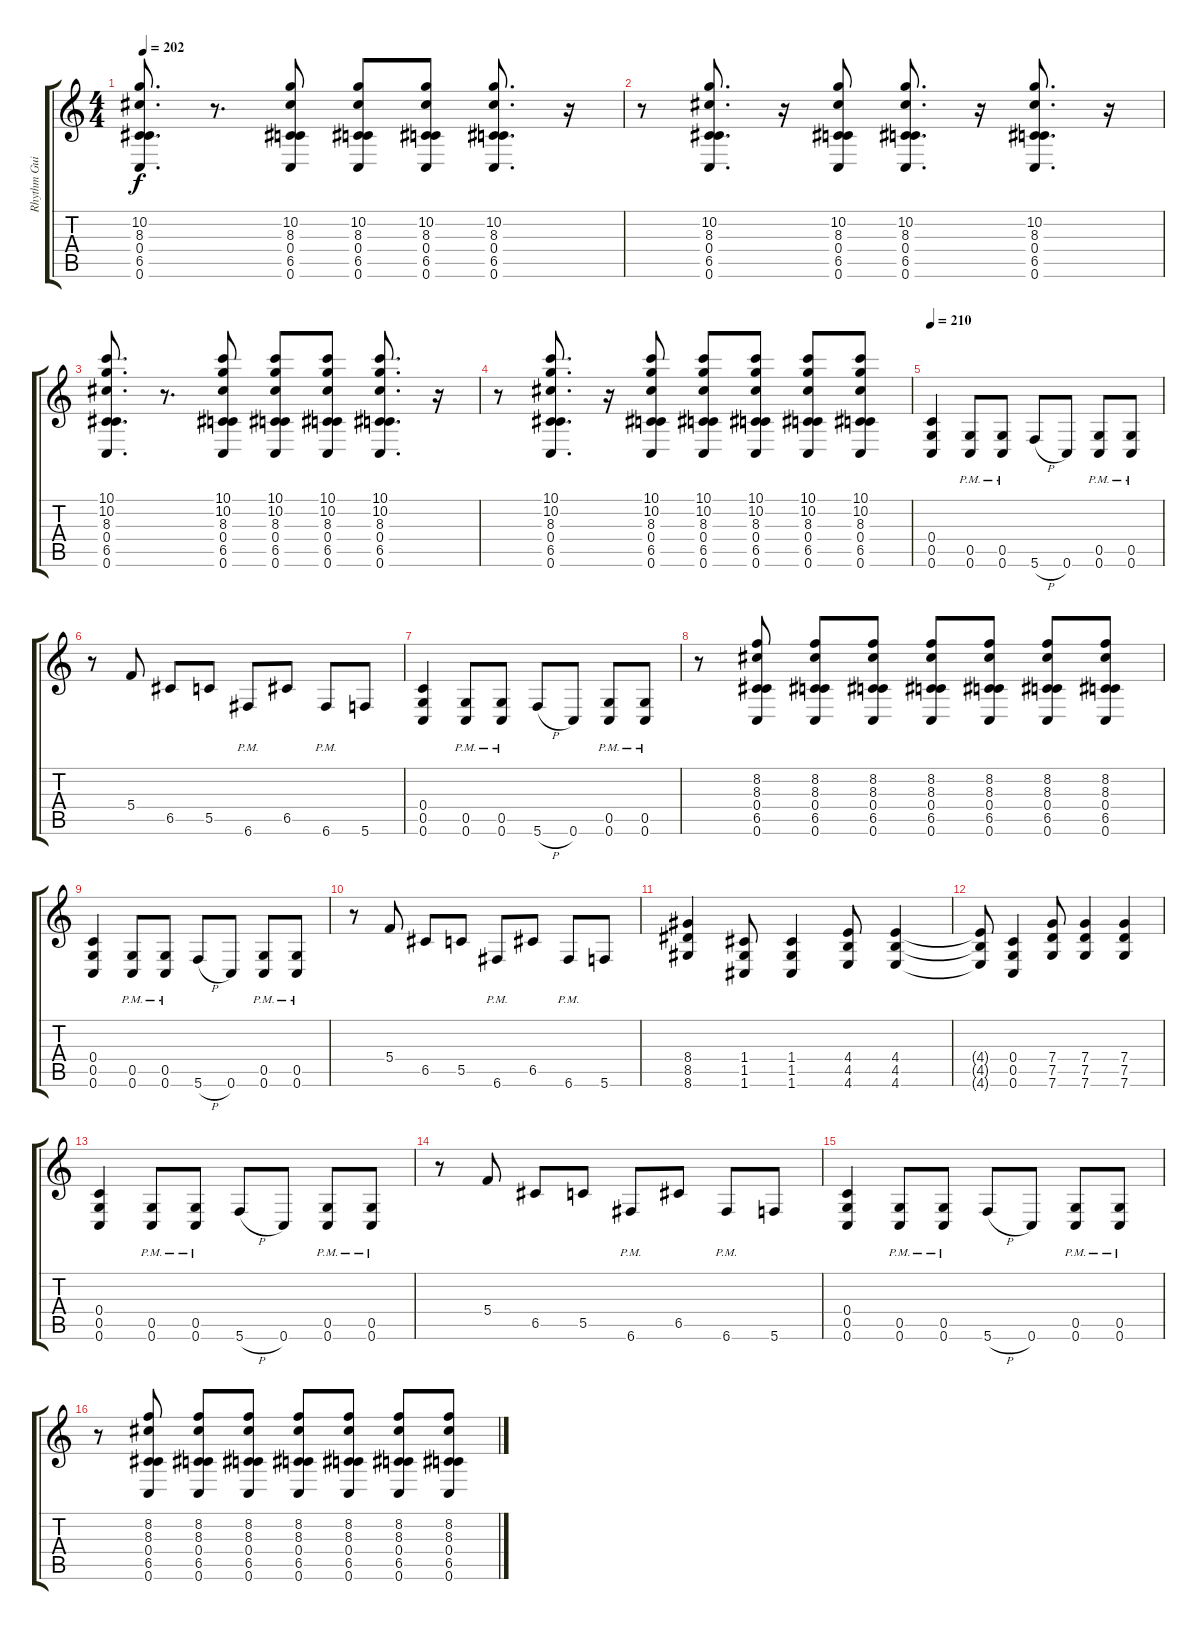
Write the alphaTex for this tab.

\track ("Rhythm Guitar 2" "Rhythm Gui") {instrument distortionguitar}
\staff {score tabs}
\tuning (D4 A3 F3 C3 G2 C2) {hide}
\ts (4 4)
\tempo 202
\clef g2
\ks c
(10.2 8.3 0.4 6.5 0.6).8{d dy f} r.8{d} (10.2 8.3 0.4 6.5 0.6).8 (10.2 8.3 0.4 6.5 0.6).8 (10.2 8.3 0.4 6.5 0.6).8 (10.2 8.3 0.4 6.5 0.6).8{d} r.16 |
r.8 (10.2 8.3 0.4 6.5 0.6).8{d} r.16 (10.2 8.3 0.4 6.5 0.6).8 (10.2 8.3 0.4 6.5 0.6).8{d} r.16 (10.2 8.3 0.4 6.5 0.6).8{d} r.16 |
(10.1 10.2 8.3 0.4 6.5 0.6).8{d} r.8{d} (10.1 10.2 8.3 0.4 6.5 0.6).8 (10.1 10.2 8.3 0.4 6.5 0.6).8 (10.1 10.2 8.3 0.4 6.5 0.6).8 (10.1 10.2 8.3 0.4 6.5 0.6).8{d} r.16 |
r.8 (10.1 10.2 8.3 0.4 6.5 0.6).8{d} r.16 (10.1 10.2 8.3 0.4 6.5 0.6).8 (10.1 10.2 8.3 0.4 6.5 0.6).8 (10.1 10.2 8.3 0.4 6.5 0.6).8 (10.1 10.2 8.3 0.4 6.5 0.6).8 (10.1 10.2 8.3 0.4 6.5 0.6).8 |
\tempo 210
(0.4 0.5 0.6).4 (0.5{pm} 0.6{pm}).8 (0.5{pm} 0.6{pm}).8 5.6{h}.8 0.6.8 (0.5{pm} 0.6{pm}).8 (0.5{pm} 0.6{pm}).8 |
r.8 5.4.8 6.5.8 5.5.8 6.6{pm}.8 6.5.8 6.6{pm}.8 5.6.8 |
(0.4 0.5 0.6).4 (0.5{pm} 0.6{pm}).8 (0.5{pm} 0.6{pm}).8 5.6{h}.8 0.6.8 (0.5{pm} 0.6{pm}).8 (0.5{pm} 0.6{pm}).8 |
r.8 (8.2 8.3 0.4 6.5 0.6).8 (8.2 8.3 0.4 6.5 0.6).8 (8.2 8.3 0.4 6.5 0.6).8 (8.2 8.3 0.4 6.5 0.6).8 (8.2 8.3 0.4 6.5 0.6).8 (8.2 8.3 0.4 6.5 0.6).8 (8.2 8.3 0.4 6.5 0.6).8 |
(0.4 0.5 0.6).4 (0.5{pm} 0.6{pm}).8 (0.5{pm} 0.6{pm}).8 5.6{h}.8 0.6.8 (0.5{pm} 0.6{pm}).8 (0.5{pm} 0.6{pm}).8 |
r.8 5.4.8 6.5.8 5.5.8 6.6{pm}.8 6.5.8 6.6{pm}.8 5.6.8 |
(8.4 8.5 8.6).4 (1.4 1.5 1.6).8 (1.4 1.5 1.6).4 (4.4 4.5 4.6).8 (4.4 4.5 4.6).4 |
(4.4{t} 4.5{t} 4.6{t}).8 (0.4 0.5 0.6).4 (7.4 7.5 7.6).8 (7.4 7.5 7.6).4 (7.4 7.5 7.6).4 |
(0.4 0.5 0.6).4 (0.5{pm} 0.6{pm}).8 (0.5{pm} 0.6{pm}).8 5.6{h}.8 0.6.8 (0.5{pm} 0.6{pm}).8 (0.5{pm} 0.6{pm}).8 |
r.8 5.4.8 6.5.8 5.5.8 6.6{pm}.8 6.5.8 6.6{pm}.8 5.6.8 |
(0.4 0.5 0.6).4 (0.5{pm} 0.6{pm}).8 (0.5{pm} 0.6{pm}).8 5.6{h}.8 0.6.8 (0.5{pm} 0.6{pm}).8 (0.5{pm} 0.6{pm}).8 |
r.8 (8.2 8.3 0.4 6.5 0.6).8 (8.2 8.3 0.4 6.5 0.6).8 (8.2 8.3 0.4 6.5 0.6).8 (8.2 8.3 0.4 6.5 0.6).8 (8.2 8.3 0.4 6.5 0.6).8 (8.2 8.3 0.4 6.5 0.6).8 (8.2 8.3 0.4 6.5 0.6).8
